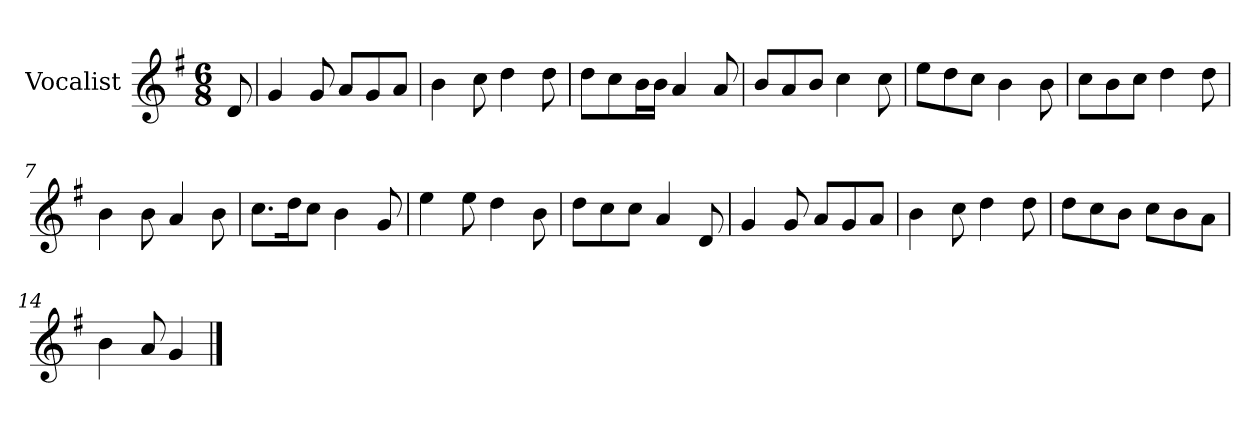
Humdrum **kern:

**kern
*part1
*staff1
*I"Vocalist
*k[f#]
*G:
*M6/8
=
8d
=1
4g
8g
8aL
8g
8aJ
=2
4b
8cc
4dd
8dd
=3
8ddL
8cc
16bL
16bJJ
4a
8a
=4
8bL
8a
8bJ
4cc
8cc
=5
8eeL
8dd
8ccJ
4b
8b
=6
8ccL
8b
8ccJ
4dd
8dd
=7
4b
8b
4a
8b
=8
8.ccL
16ddK
8ccJ
4b
8g
=9
4ee
8ee
4dd
8b
=10
8ddL
8cc
8ccJ
4a
8d
=11
4g
8g
8aL
8g
8aJ
=12
4b
8cc
4dd
8dd
=13
8ddL
8cc
8bJ
8ccL
8b
8aJ
=14
4b
8a
4g
==
*-
